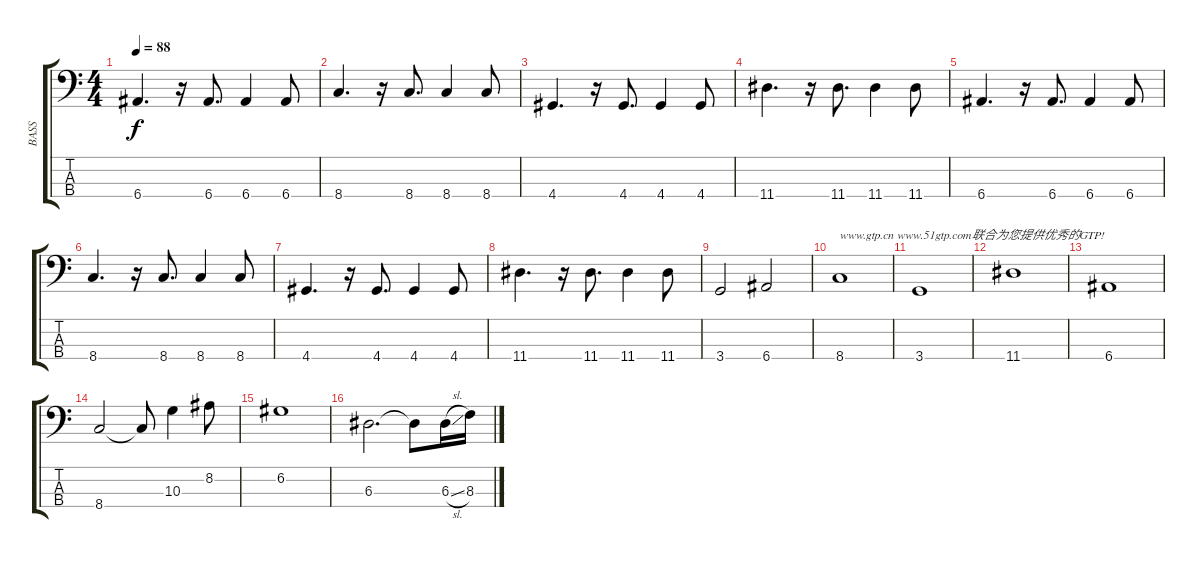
\track ("BASS" "BASS") {instrument electricbasspick}
\staff {score tabs}
\tuning (G2 D2 A1 E1) {hide}
\ts (4 4)
\tempo 88
\clef f4
\ks c
6.4.4{d dy f} r.16 6.4.8{d} 6.4.4 6.4.8 |
8.4.4{d} r.16 8.4.8{d} 8.4.4 8.4.8 |
4.4.4{d} r.16 4.4.8{d} 4.4.4 4.4.8 |
11.4.4{d} r.16 11.4.8{d} 11.4.4 11.4.8 |
6.4.4{d} r.16 6.4.8{d} 6.4.4 6.4.8 |
8.4.4{d} r.16 8.4.8{d} 8.4.4 8.4.8 |
4.4.4{d} r.16 4.4.8{d} 4.4.4 4.4.8 |
11.4.4{d} r.16 11.4.8{d} 11.4.4 11.4.8 |
3.4.2 6.4.2 |
8.4.1{txt "www.gtp.cn www.51gtp.com联合为您提供优秀的GTP!"} |
3.4.1 |
11.4.1 |
6.4.1 |
8.4.2 8.4{t}.8 10.3.4 8.2.8 |
6.2.1 |
6.3.2{d} 6.3{t}.8 6.3{sl}.16 8.3.16
